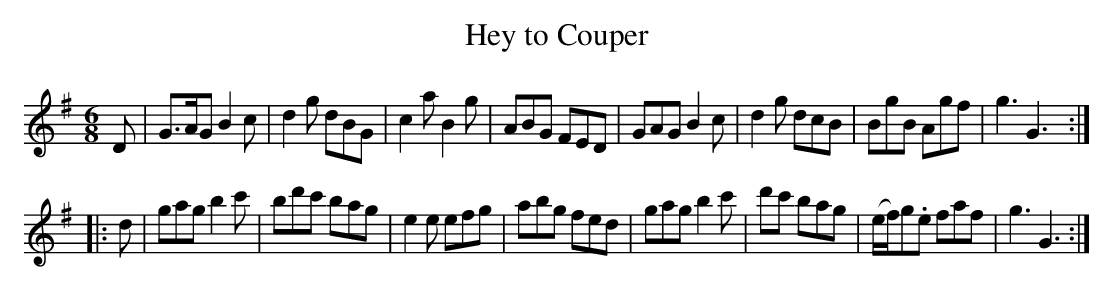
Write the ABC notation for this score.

X:1
T:Hey to Couper
M:6/8
K:G
D|\
G>AG B2c| d2g dBG| c2a B2g| ABG FED|\
GAG B2c| d2g dcB| BgB Agf| g3 G3:|
|:d|\
gag b2c'| bd'c' bag| e2e efg| abg fed| \
gag b2c'| d'c' bag| (e/f/)g.e faf| g3 G3:|
